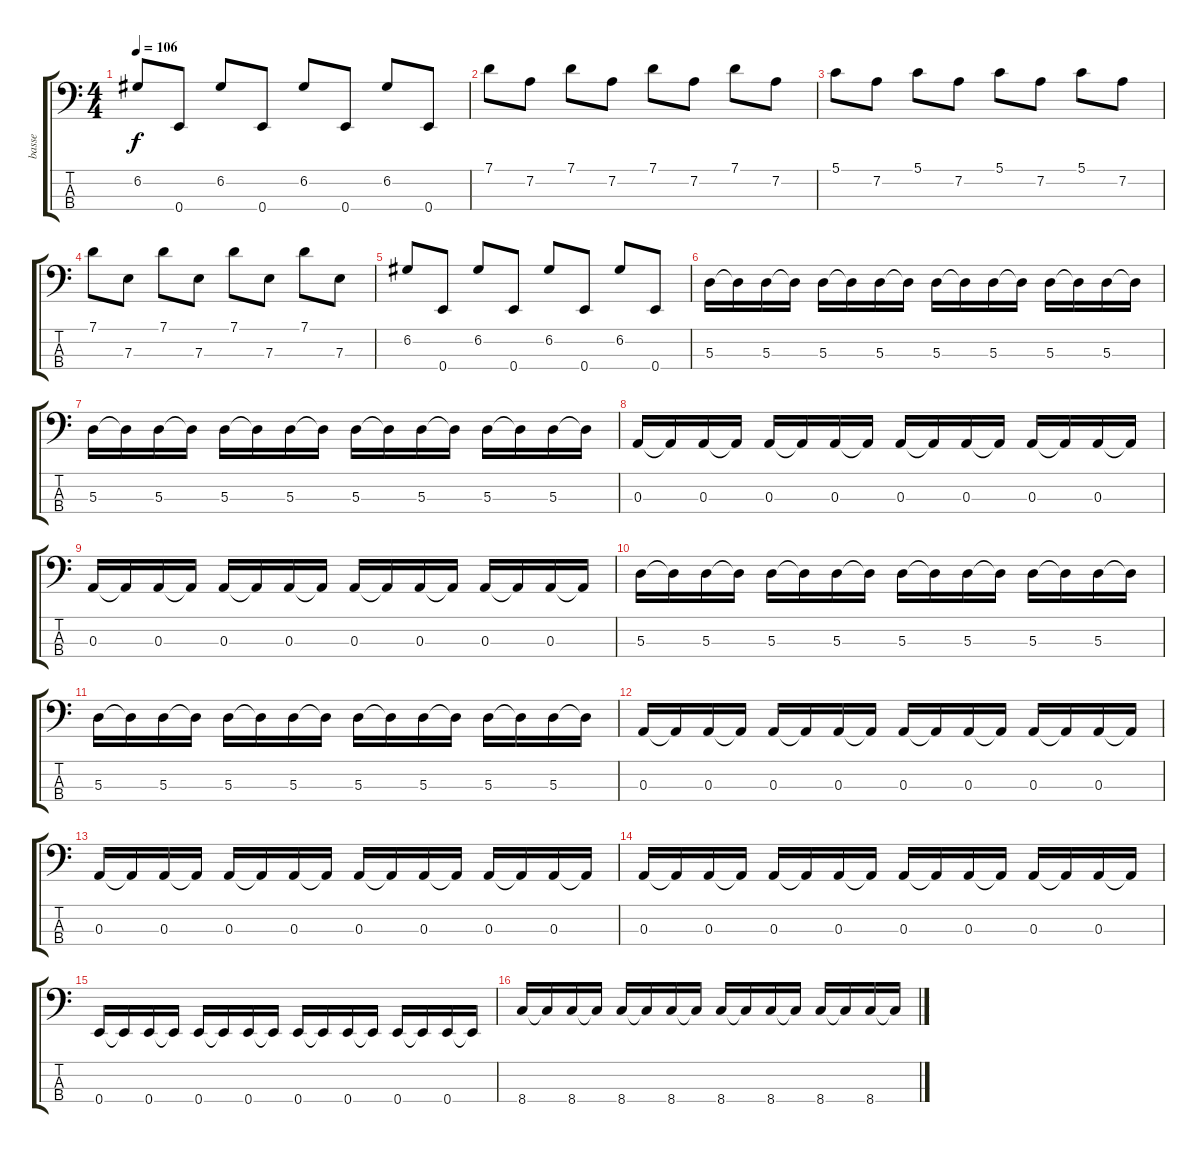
\track ("basse" "basse") {instrument fretlessbass}
\staff {score tabs}
\tuning (G2 D2 A1 E1) {hide}
\ts (4 4)
\tempo 106
\clef f4
\ks c
6.2.8{dy f} 0.4.8 6.2.8 0.4.8 6.2.8 0.4.8 6.2.8 0.4.8 |
7.1.8 7.2.8 7.1.8 7.2.8 7.1.8 7.2.8 7.1.8 7.2.8 |
5.1.8 7.2.8 5.1.8 7.2.8 5.1.8 7.2.8 5.1.8 7.2.8 |
7.1.8 7.3.8 7.1.8 7.3.8 7.1.8 7.3.8 7.1.8 7.3.8 |
6.2.8 0.4.8 6.2.8 0.4.8 6.2.8 0.4.8 6.2.8 0.4.8 |
5.3.16{instrument synthbass2} 5.3{t}.16 5.3.16 5.3{t}.16 5.3.16 5.3{t}.16 5.3.16 5.3{t}.16 5.3.16 5.3{t}.16 5.3.16 5.3{t}.16 5.3.16 5.3{t}.16 5.3.16 5.3{t}.16 |
5.3.16{instrument synthbass2} 5.3{t}.16 5.3.16 5.3{t}.16 5.3.16 5.3{t}.16 5.3.16 5.3{t}.16 5.3.16 5.3{t}.16 5.3.16 5.3{t}.16 5.3.16 5.3{t}.16 5.3.16 5.3{t}.16 |
0.3.16 0.3{t}.16 0.3.16 0.3{t}.16 0.3.16 0.3{t}.16 0.3.16 0.3{t}.16 0.3.16 0.3{t}.16 0.3.16 0.3{t}.16 0.3.16 0.3{t}.16 0.3.16 0.3{t}.16 |
0.3.16 0.3{t}.16 0.3.16 0.3{t}.16 0.3.16 0.3{t}.16 0.3.16 0.3{t}.16 0.3.16 0.3{t}.16 0.3.16 0.3{t}.16 0.3.16 0.3{t}.16 0.3.16 0.3{t}.16 |
5.3.16{instrument synthbass2} 5.3{t}.16 5.3.16 5.3{t}.16 5.3.16 5.3{t}.16 5.3.16 5.3{t}.16 5.3.16 5.3{t}.16 5.3.16 5.3{t}.16 5.3.16 5.3{t}.16 5.3.16 5.3{t}.16 |
5.3.16{instrument synthbass2} 5.3{t}.16 5.3.16 5.3{t}.16 5.3.16 5.3{t}.16 5.3.16 5.3{t}.16 5.3.16 5.3{t}.16 5.3.16 5.3{t}.16 5.3.16 5.3{t}.16 5.3.16 5.3{t}.16 |
0.3.16 0.3{t}.16 0.3.16 0.3{t}.16 0.3.16 0.3{t}.16 0.3.16 0.3{t}.16 0.3.16 0.3{t}.16 0.3.16 0.3{t}.16 0.3.16 0.3{t}.16 0.3.16 0.3{t}.16 |
0.3.16 0.3{t}.16 0.3.16 0.3{t}.16 0.3.16 0.3{t}.16 0.3.16 0.3{t}.16 0.3.16 0.3{t}.16 0.3.16 0.3{t}.16 0.3.16 0.3{t}.16 0.3.16 0.3{t}.16 |
0.3.16 0.3{t}.16 0.3.16 0.3{t}.16 0.3.16 0.3{t}.16 0.3.16 0.3{t}.16 0.3.16 0.3{t}.16 0.3.16 0.3{t}.16 0.3.16 0.3{t}.16 0.3.16 0.3{t}.16 |
0.4.16 0.4{t}.16 0.4.16 0.4{t}.16 0.4.16 0.4{t}.16 0.4.16 0.4{t}.16 0.4.16 0.4{t}.16 0.4.16 0.4{t}.16 0.4.16 0.4{t}.16 0.4.16 0.4{t}.16 |
8.4.16 8.4{t}.16 8.4.16 8.4{t}.16 8.4.16 8.4{t}.16 8.4.16 8.4{t}.16 8.4.16 8.4{t}.16 8.4.16 8.4{t}.16 8.4.16 8.4{t}.16 8.4.16 8.4{t}.16
